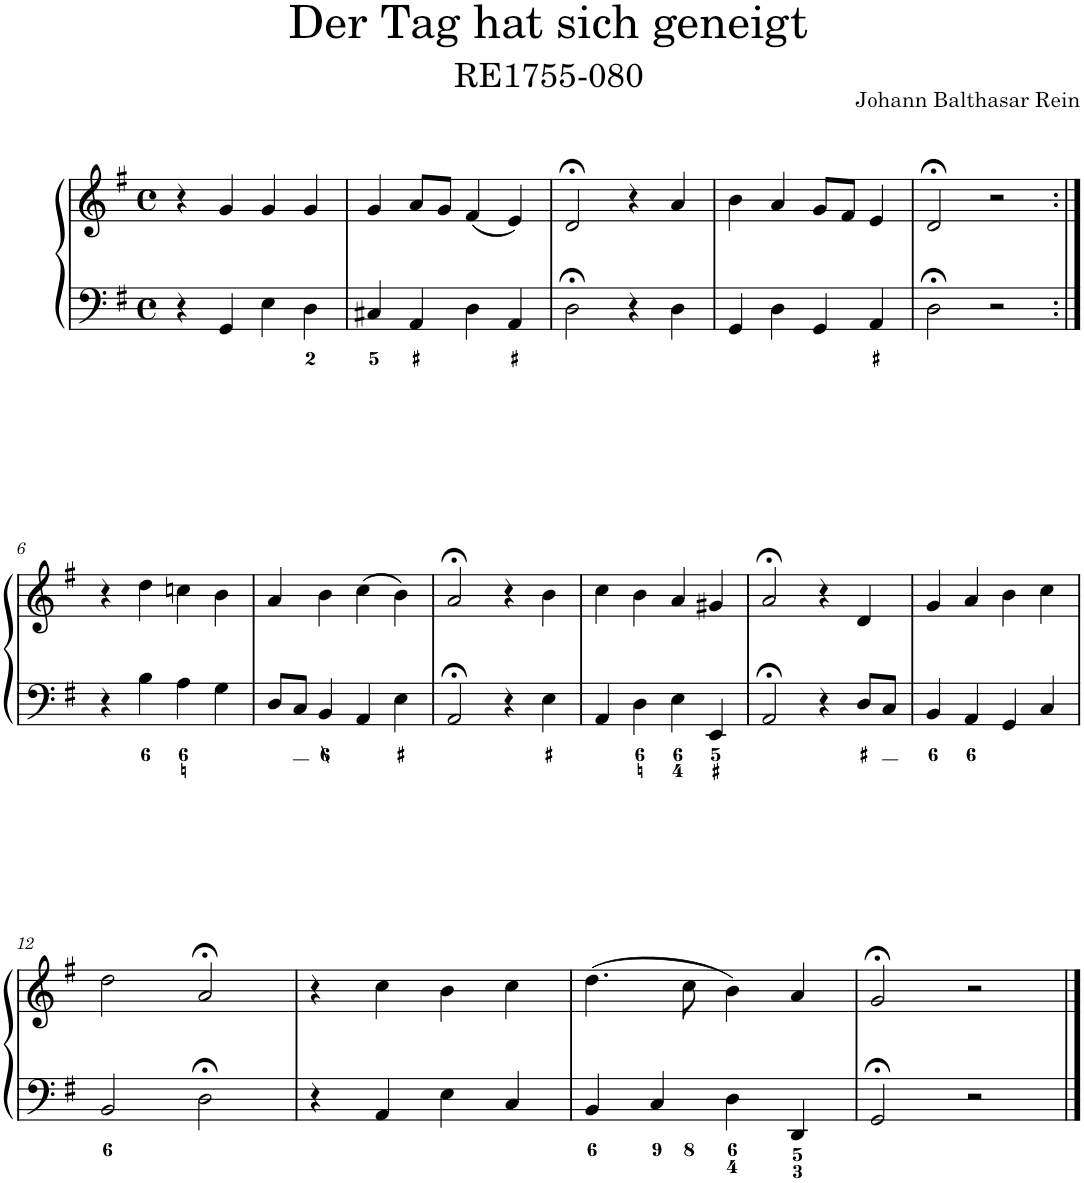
**kern	**kern
*part1	*part1
*staff2	*staff1
*I"Piano	*
*I'Pno.	*
*clefF4	*clefG2
*k[f#]	*k[f#]
*M4/4	*M4/4
*met(c)	*met(c)
=1	=1
4r	4r
4GG/	4g/
4E\	4g/
4D\	4g/
=2	=2
4C#X/	4g/
4AA/	8a/L
.	8g/J
4D\	(4f#/
4AA/	4e/)
=3	=3
2D;<\	2d;</
4r	4r
4D\	4a/
=4	=4
4GG/	4b\
4D\	4a/
4GG/	8g/L
.	8f#/J
4AA/	4e/
=5	=5
2D;<\	2d;</
2r	2r
!!LO:LB:g=z
=6:|!	=6:|!
4r	4r
4B\	4dd\
4A\	4ccn\
4G\	4b\
=7	=7
8D/L	4a/
8C/J	.
4BB/	4b\
4AA/	(4cc\
4E\	4b\)
=8	=8
2AA;</	2a;</
4r	4r
4E\	4b\
=9	=9
4AA/	4cc\
4D\	4b\
4E\	4a/
4EE/	4g#X/
=10	=10
2AA;</	2a;</
4r	4r
8D/L	4d/
8C/J	.
=11	=11
4BB/	4g/
4AA/	4a/
4GG/	4b\
4C/	4cc\
!!LO:LB:g=z
=12	=12
2BB/	2dd\
2D;<\	2a;</
=13	=13
4r	4r
4AA/	4cc\
4E\	4b\
4C/	4cc\
=14	=14
4BB/	(4.dd\
4C/	.
.	8cc\
4D\	4b\)
4DD/	4a/
=15	=15
2GG;</	2g;</
2r	2r
==	==
*-	*-
